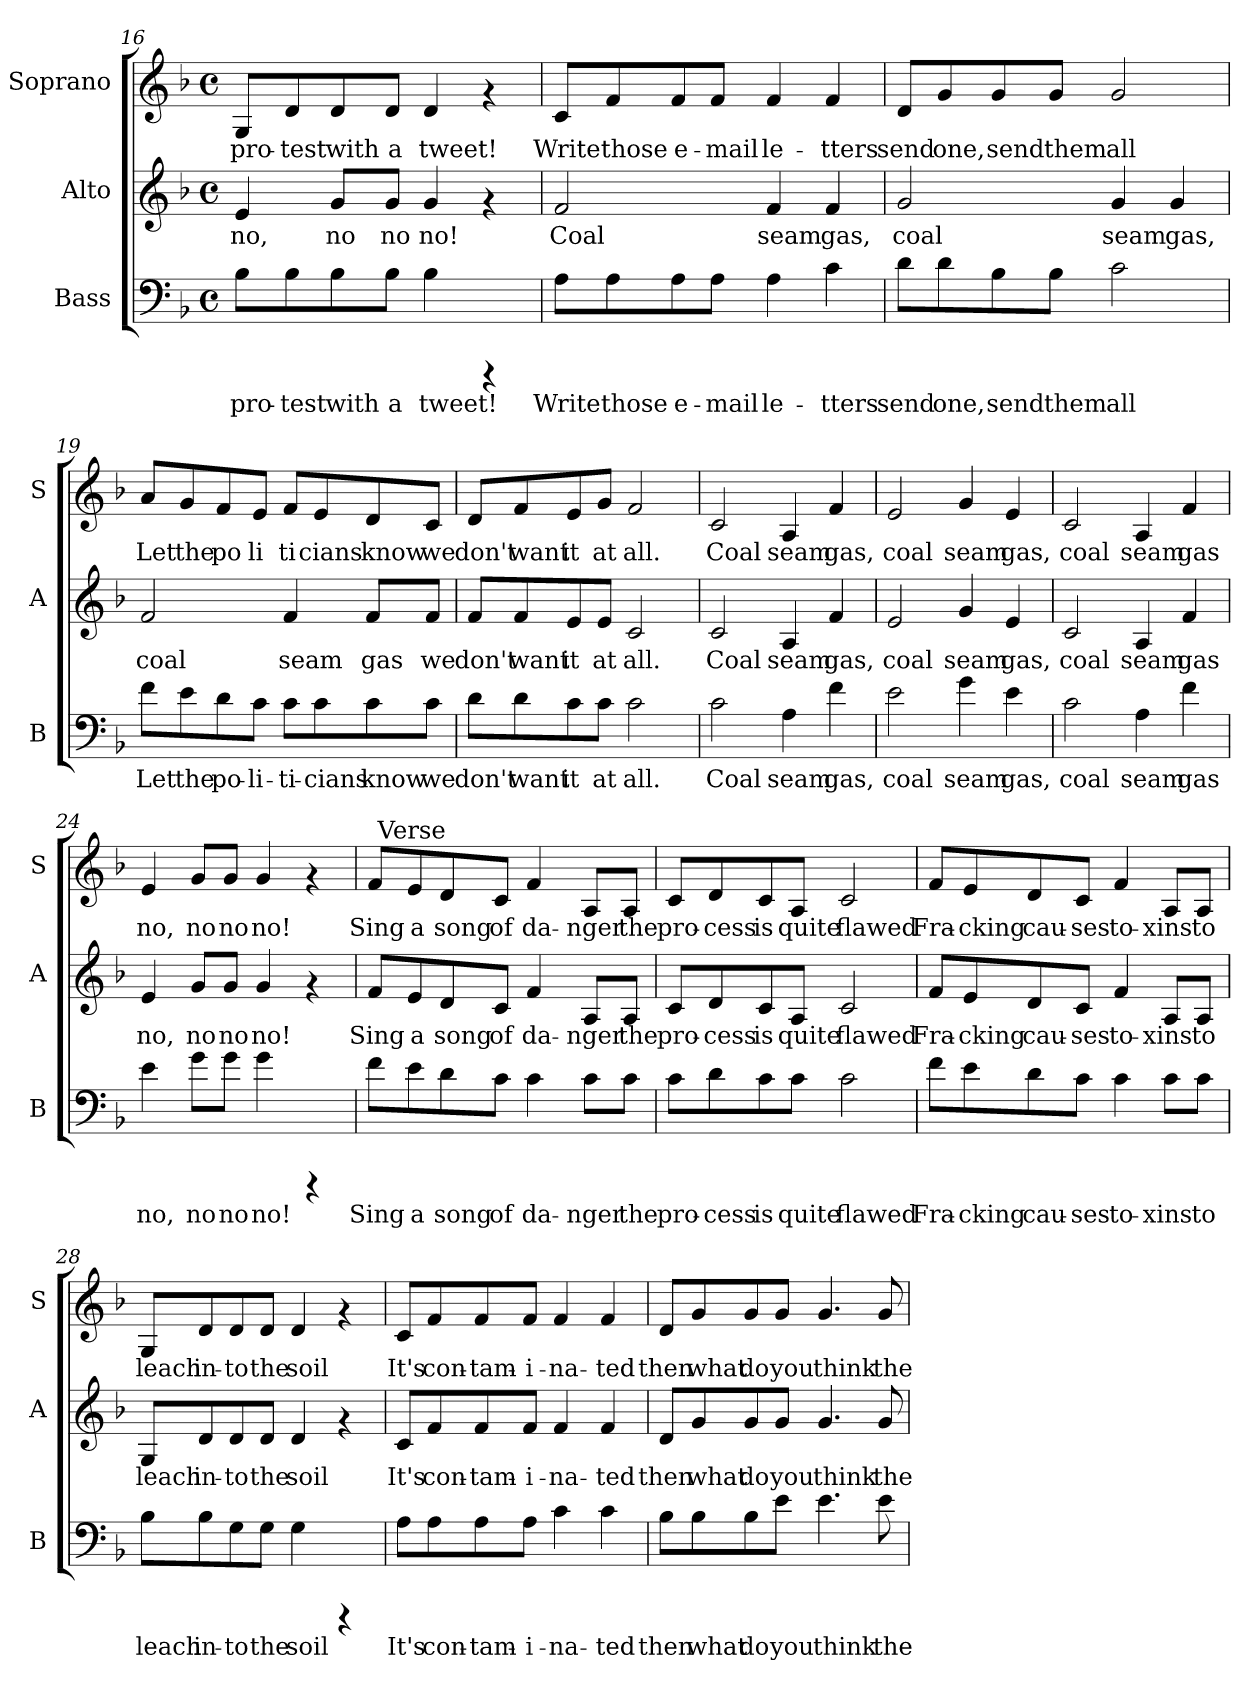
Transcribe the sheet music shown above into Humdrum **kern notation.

**kern	**text	**kern	**text	**kern	**text
*part3	*part3	*part2	*part2	*part1	*part1
*staff3	*staff3	*staff2	*staff2	*staff1	*staff1
*I"Bass	*	*I"Alto	*	*I"Soprano	*
*I'B	*	*I'A	*	*I'S	*
*clefF4	*	*clefG2	*	*clefG2	*
*k[b-]	*	*k[b-]	*	*k[b-]	*
*F:	*	*F:	*	*F:	*
*M4/4	*	*M4/4	*	*M4/4	*
*met(c)	*	*met(c)	*	*met(c)	*
=16	=16	=16	=16	=16	=16
!	!LO:LY:b:cj	!	!LO:LY:b:cj	!	!LO:LY:b:cj
8B-\L	pro-	4e/	no,	8G/L	pro-
!	!LO:LY:b:cj	!	!	!	!LO:LY:b:cj
8B-\	-test	.	.	8d/	-test
!	!LO:LY:b:cj	!	!LO:LY:b:cj	!	!LO:LY:b:cj
8B-\	with	8g/L	no	8d/	with
!	!LO:LY:b:cj	!	!LO:LY:b:cj	!	!LO:LY:b:cj
8B-\J	a	8g/J	no	8d/J	a
!	!LO:LY:b:cj	!	!LO:LY:b:cj	!	!LO:LY:b:cj
4B-\	tweet!	4g/	no!	4d/	tweet!
4rCCC	.	4rf	.	4rf	.
!!LO:LB:g=z
=17	=17	=17	=17	=17	=17
!	!LO:LY:b:cj	!	!LO:LY:b:cj	!	!LO:LY:b:cj
8A\L	Write	2f/	Coal	8c/L	Write
!	!LO:LY:b:cj	!	!	!	!LO:LY:b:cj
8A\	those	.	.	8f/	those
!	!LO:LY:b:cj	!	!	!	!LO:LY:b:cj
8A\	e-	.	.	8f/	e-
!	!LO:LY:b:cj	!	!	!	!LO:LY:b:cj
8A\J	-mail	.	.	8f/J	-mail
!	!LO:LY:b:cj	!	!LO:LY:b:cj	!	!LO:LY:b:cj
4A\	le-	4f/	seam	4f/	le-
!	!LO:LY:b:cj	!	!LO:LY:b:cj	!	!LO:LY:b:cj
4c\	-tters	4f/	gas,	4f/	-tters
=18	=18	=18	=18	=18	=18
!	!LO:LY:b:cj	!	!LO:LY:b:cj	!	!LO:LY:b:cj
8d\L	send	2g/	coal	8d/L	send
!	!LO:LY:b:cj	!	!	!	!LO:LY:b:cj
8d\	one,	.	.	8g/	one,
!	!LO:LY:b:cj	!	!	!	!LO:LY:b:cj
8B-\	send	.	.	8g/	send
!	!LO:LY:b:cj	!	!	!	!LO:LY:b:cj
8B-\J	them	.	.	8g/J	them
!	!LO:LY:b:cj	!	!LO:LY:b:cj	!	!LO:LY:b:cj
2c\	all	4g/	seam	2g/	all
!	!	!	!LO:LY:b:cj	!	!
.	.	4g/	gas,	.	.
=19	=19	=19	=19	=19	=19
!	!LO:LY:b:cj	!	!LO:LY:b:cj	!	!LO:LY:b:cj
8f\L	Let	2f/	coal	8a/L	Let
!	!LO:LY:b:cj	!	!	!	!LO:LY:b:cj
8e\	the	.	.	8g/	the
!	!LO:LY:b:cj	!	!	!	!LO:LY:b:cj
8d\	po-	.	.	8f/	po
!	!LO:LY:b:cj	!	!	!	!LO:LY:b:cj
8c\J	-li-	.	.	8e/J	li
!	!LO:LY:b:cj	!	!LO:LY:b:cj	!	!LO:LY:b:cj
8c\L	-ti-	4f/	seam	8f/L	ti
!	!LO:LY:b:cj	!	!	!	!LO:LY:b:cj
8c\	-cians	.	.	8e/	cians
!	!LO:LY:b:cj	!	!LO:LY:b:cj	!	!LO:LY:b:cj
8c\	know	8f/L	gas	8d/	know
!	!LO:LY:b:cj	!	!LO:LY:b:cj	!	!LO:LY:b:cj
8c\J	we	8f/J	we	8c/J	we
!!LO:PB:g=z
=20	=20	=20	=20	=20	=20
!	!LO:LY:b:cj	!	!LO:LY:b:cj	!	!LO:LY:b:cj
8d\L	don't	8f/L	don't	8d/L	don't
!	!LO:LY:b:cj	!	!LO:LY:b:cj	!	!LO:LY:b:cj
8d\	want	8f/	want	8f/	want
!	!LO:LY:b:cj	!	!LO:LY:b:cj	!	!LO:LY:b:cj
8c\	it	8e/	it	8e/	it
!	!LO:LY:b:cj	!	!LO:LY:b:cj	!	!LO:LY:b:cj
8c\J	at	8e/J	at	8g/J	at
!	!LO:LY:b:cj	!	!LO:LY:b:cj	!	!LO:LY:b:cj
2c\	all.	2c/	all.	2f/	all.
=21	=21	=21	=21	=21	=21
!	!LO:LY:b:cj	!	!LO:LY:b:cj	!	!LO:LY:b:cj
2c\	Coal	2c/	Coal	2c/	Coal
!	!LO:LY:b:cj	!	!LO:LY:b:cj	!	!LO:LY:b:cj
4A\	seam	4A/	seam	4A/	seam
!	!LO:LY:b:cj	!	!LO:LY:b:cj	!	!LO:LY:b:cj
4f\	gas,	4f/	gas,	4f/	gas,
=22	=22	=22	=22	=22	=22
!	!LO:LY:b:cj	!	!LO:LY:b:cj	!	!LO:LY:b:cj
2e\	coal	2e/	coal	2e/	coal
!	!LO:LY:b:cj	!	!LO:LY:b:cj	!	!LO:LY:b:cj
4g\	seam	4g/	seam	4g/	seam
!	!LO:LY:b:cj	!	!LO:LY:b:cj	!	!LO:LY:b:cj
4e\	gas,	4e/	gas,	4e/	gas,
=23	=23	=23	=23	=23	=23
!	!LO:LY:b:cj	!	!LO:LY:b:cj	!	!LO:LY:b:cj
2c\	coal	2c/	coal	2c/	coal
!	!LO:LY:b:cj	!	!LO:LY:b:cj	!	!LO:LY:b:cj
4A\	seam	4A/	seam	4A/	seam
!	!LO:LY:b:cj	!	!LO:LY:b:cj	!	!LO:LY:b:cj
4f\	gas	4f/	gas	4f/	gas
=24	=24	=24	=24	=24	=24
!	!LO:LY:b:cj	!	!LO:LY:b:cj	!	!LO:LY:b:cj
4e\	no,	4e/	no,	4e/	no,
!	!LO:LY:b:cj	!	!LO:LY:b:cj	!	!LO:LY:b:cj
8g\L	no	8g/L	no	8g/L	no
!	!LO:LY:b:cj	!	!LO:LY:b:cj	!	!LO:LY:b:cj
8g\J	no	8g/J	no	8g/J	no
!	!LO:LY:b:cj	!	!LO:LY:b:cj	!	!LO:LY:b:cj
4g\	no!	4g/	no!	4g/	no!
4rCCC	.	4rf	.	4rf	.
!!LO:LB:g=z
=25	=25	=25	=25	=25	=25
!	!LO:LY:b:cj	!	!LO:LY:b:cj	!	!LO:LY:b:cj
*	*	*	*	*^	*
8f\L	Sing	8f/L	Sing	8f/L	64ryy	Sing
!	!	!	!	!	!LO:TX:a:t=Verse	!
.	.	.	.	.	2ryy	.
!	!LO:LY:b:cj	!	!LO:LY:b:cj	!	!	!LO:LY:b:cj
8e\	a	8e/	a	8e/	.	a
!	!LO:LY:b:cj	!	!LO:LY:b:cj	!	!	!LO:LY:b:cj
8d\	song	8d/	song	8d/	.	song
!	!LO:LY:b:cj	!	!LO:LY:b:cj	!	!	!LO:LY:b:cj
8c\J	of	8c/J	of	8c/J	.	of
!	!LO:LY:b:cj	!	!LO:LY:b:cj	!	!	!LO:LY:b:cj
4c\	da-	4f/	da-	4f/	.	da-
.	.	.	.	.	4ryy	.
!	!LO:LY:b:cj	!	!LO:LY:b:cj	!	!	!LO:LY:b:cj
8c\L	-nger	8A/L	-nger	8A/L	.	-nger
.	.	.	.	.	8...ryy	.
!	!LO:LY:b:cj	!	!LO:LY:b:cj	!	!	!LO:LY:b:cj
8c\J	the	8A/J	the	8A/J	.	the
=26	=26	=26	=26	=26	=26	=26
!	!LO:LY:b:cj	!	!LO:LY:b:cj	!	!	!LO:LY:b:cj
*	*	*	*	*v	*v	*
8c\L	pro-	8c/L	pro-	8c/L	pro-
!	!LO:LY:b:cj	!	!LO:LY:b:cj	!	!LO:LY:b:cj
8d\	-cess	8d/	-cess	8d/	-cess
!	!LO:LY:b:cj	!	!LO:LY:b:cj	!	!LO:LY:b:cj
8c\	is	8c/	is	8c/	is
!	!LO:LY:b:cj	!	!LO:LY:b:cj	!	!LO:LY:b:cj
8c\J	quite	8A/J	quite	8A/J	quite
!	!LO:LY:b:cj	!	!LO:LY:b:cj	!	!LO:LY:b:cj
2c\	flawed	2c/	flawed	2c/	flawed
=27	=27	=27	=27	=27	=27
!	!LO:LY:b:cj	!	!LO:LY:b:cj	!	!LO:LY:b:cj
8f\L	Fra-	8f/L	Fra-	8f/L	Fra-
!	!LO:LY:b:cj	!	!LO:LY:b:cj	!	!LO:LY:b:cj
8e\	-cking	8e/	-cking	8e/	-cking
!	!LO:LY:b:cj	!	!LO:LY:b:cj	!	!LO:LY:b:cj
8d\	cau-	8d/	cau-	8d/	cau-
!	!LO:LY:b:cj	!	!LO:LY:b:cj	!	!LO:LY:b:cj
8c\J	-ses	8c/J	-ses	8c/J	-ses
!	!LO:LY:b:cj	!	!LO:LY:b:cj	!	!LO:LY:b:cj
4c\	to-	4f/	to-	4f/	to-
!	!LO:LY:b:cj	!	!LO:LY:b:cj	!	!LO:LY:b:cj
8c\L	-xins	8A/L	-xins	8A/L	-xins
!	!LO:LY:b:cj	!	!LO:LY:b:cj	!	!LO:LY:b:cj
8c\J	to	8A/J	to	8A/J	to
!!LO:LB:g=z
=28	=28	=28	=28	=28	=28
!	!LO:LY:b:cj	!	!LO:LY:b:cj	!	!LO:LY:b:cj
8B-\L	leach	8G/L	leach	8G/L	leach
!	!LO:LY:b:cj	!	!LO:LY:b:cj	!	!LO:LY:b:cj
8B-\	in-	8d/	in-	8d/	in-
!	!LO:LY:b:cj	!	!LO:LY:b:cj	!	!LO:LY:b:cj
8G\	-to	8d/	-to	8d/	-to
!	!LO:LY:b:cj	!	!LO:LY:b:cj	!	!LO:LY:b:cj
8G\J	the	8d/J	the	8d/J	the
!	!LO:LY:b:cj	!	!LO:LY:b:cj	!	!LO:LY:b:cj
4G\	soil	4d/	soil	4d/	soil
4rCCC	.	4rf	.	4rf	.
=29	=29	=29	=29	=29	=29
!	!LO:LY:b:cj	!	!LO:LY:b:cj	!	!LO:LY:b:cj
8A\L	It's	8c/L	It's	8c/L	It's
!	!LO:LY:b:cj	!	!LO:LY:b:cj	!	!LO:LY:b:cj
8A\	con-	8f/	con-	8f/	con-
!	!LO:LY:b:cj	!	!LO:LY:b:cj	!	!LO:LY:b:cj
8A\	-tam-	8f/	-tam-	8f/	-tam-
!	!LO:LY:b:cj	!	!LO:LY:b:cj	!	!LO:LY:b:cj
8A\J	-i-	8f/J	-i-	8f/J	-i-
!	!LO:LY:b:cj	!	!LO:LY:b:cj	!	!LO:LY:b:cj
4c\	-na-	4f/	-na-	4f/	-na-
!	!LO:LY:b:cj	!	!LO:LY:b:cj	!	!LO:LY:b:cj
4c\	-ted	4f/	-ted	4f/	-ted
=30	=30	=30	=30	=30	=30
!	!LO:LY:b:cj	!	!LO:LY:b:cj	!	!LO:LY:b:cj
8B-\L	then	8d/L	then	8d/L	then
!	!LO:LY:b:cj	!	!LO:LY:b:cj	!	!LO:LY:b:cj
8B-\	what	8g/	what	8g/	what
!	!LO:LY:b:cj	!	!LO:LY:b:cj	!	!LO:LY:b:cj
8B-\	do	8g/	do	8g/	do
!	!LO:LY:b:cj	!	!LO:LY:b:cj	!	!LO:LY:b:cj
8e\J	you	8g/J	you	8g/J	you
!	!LO:LY:b:cj	!	!LO:LY:b:cj	!	!LO:LY:b:cj
4.e\	think	4.g/	think	4.g/	think
!	!LO:LY:b:cj	!	!LO:LY:b:cj	!	!LO:LY:b:cj
8e\	the	8g/	the	8g/	the
=	=	=	=	=	=
*-	*-	*-	*-	*-	*-
